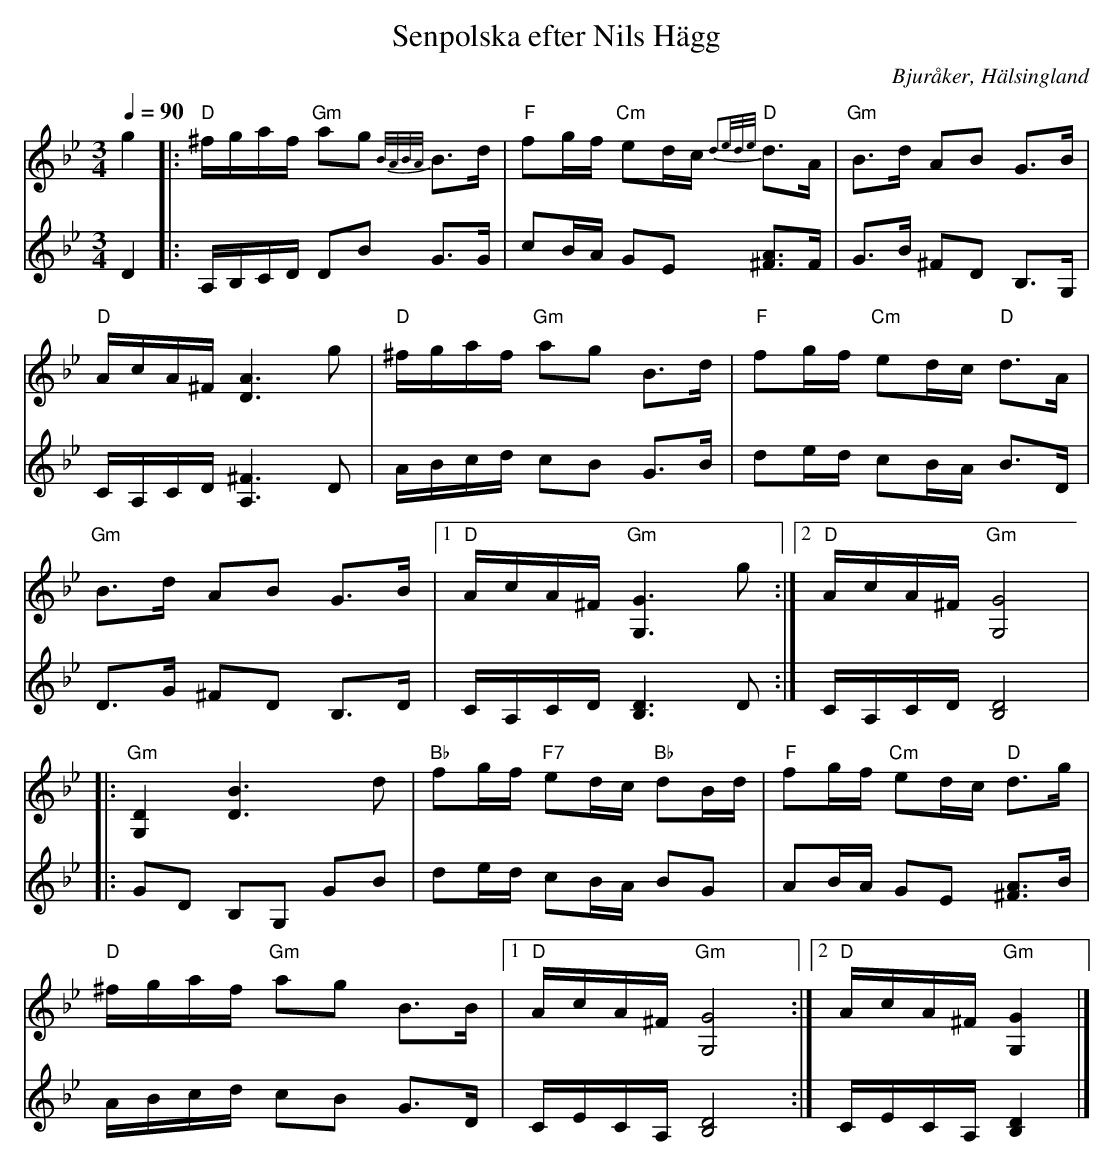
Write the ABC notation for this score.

X:1
T: Senpolska efter Nils Hägg
O: Bjuråker, Hälsingland
M: 3/4
L: 1/8
Q: 1/4=90
K: Gm
V:1
g2 |: "D" ^f/g/a/f/ "Gm" ag {B/A/B/A/}B>d | "F" fg/f/ "Cm" ed/c/ "D" {d2e/d/e/}d>A | "Gm" B>d AB G>B |
"D" A/c/A/^F/ [A3D3] g | "D" ^f/g/a/f/ "Gm" ag B>d | "F" fg/f/ "Cm" ed/c/ "D" d>A |
"Gm" B>d AB G>B |1 "D" A/c/A/^F/ "Gm" [G,3G3] g :|2 "D" A/c/A/^F/ "Gm" [G,4G4] |
|: "Gm" [G,2D2] [D3B3] d | "Bb" fg/f/ "F7" ed/c/ "Bb" dB/d/ | "F" fg/f/ "Cm" ed/c/ "D" d>g |
"D" ^f/g/a/f/ "Gm" ag B>B |1 "D" A/c/A/^F/ "Gm" [G,4G4] :|2 "D" A/c/A/^F/ "Gm" [G,2G2] |]
V:2
D2 |: A,/B,/C/D/ DB G>G | cB/A/ GE [^FA]>F | G>B ^FD B,>G, |
C/A,/C/D/ [A,3^F3] D | A/B/c/d/ cB G>B | de/d/ cB/A/ B>D |
D>G ^FD B,>D |1 C/A,/C/D/ [B,3D3] D :|2 C/A,/C/D/ [B,4D4] |
|: GD B,G, GB | de/d/ cB/A/ BG | AB/A/ GE [^FA]>B|
A/B/c/d/ cB G>D |1 C/E/C/A,/ [B,4D4] :|2 C/E/C/A,/ [B,2D2] |]
